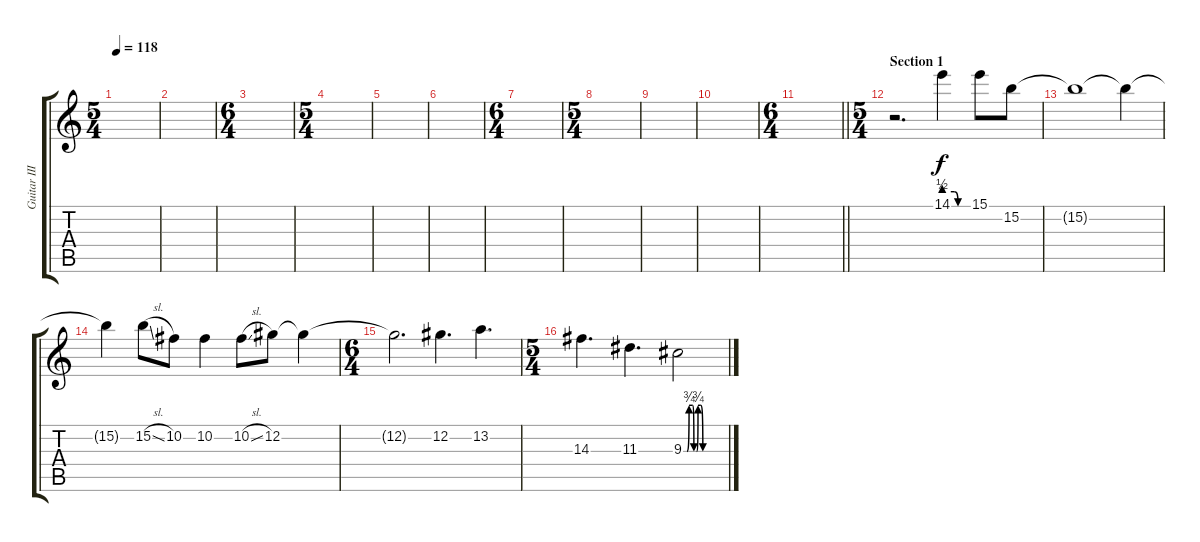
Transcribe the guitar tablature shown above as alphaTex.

\track ("Guitar III Delay 3" "Guitar III") {instrument distortionguitar}
\staff {score tabs}
\tuning (Db4 Ab3 E3 B2 Gb2 Db2) {hide}
\ts (5 4)
\tempo 118
\clef g2
\ks c
|
|
\ts (6 4)
|
\ts (5 4)
|
|
|
\ts (6 4)
|
\ts (5 4)
|
|
|
\ts (6 4)
\barLineRight lightlight
|
\ts (5 4)
\section ("" "Section 1")
r.2{d} 14.1{be (custom 0 2 26 2 35 0 60 0)}.4 15.1.8 15.2.8 |
15.2{t}.1{volume 3} 15.2{t}.4 |
15.2{t}.4 15.2{sl}.8{volume 5} 10.2.8 10.2.4 10.2{sl}.8 12.2.8 12.2{t}.4 |
\ts (6 4)
12.2{t}.2{d} 12.2.4{d} 13.2.4{d} |
\ts (5 4)
14.3.4{d} 11.3.4{d} 9.3{be (custom 0 0 5 0 8 3 13 3 15 0 19 0 21 3 25 3 28 0 60 0)}.2
